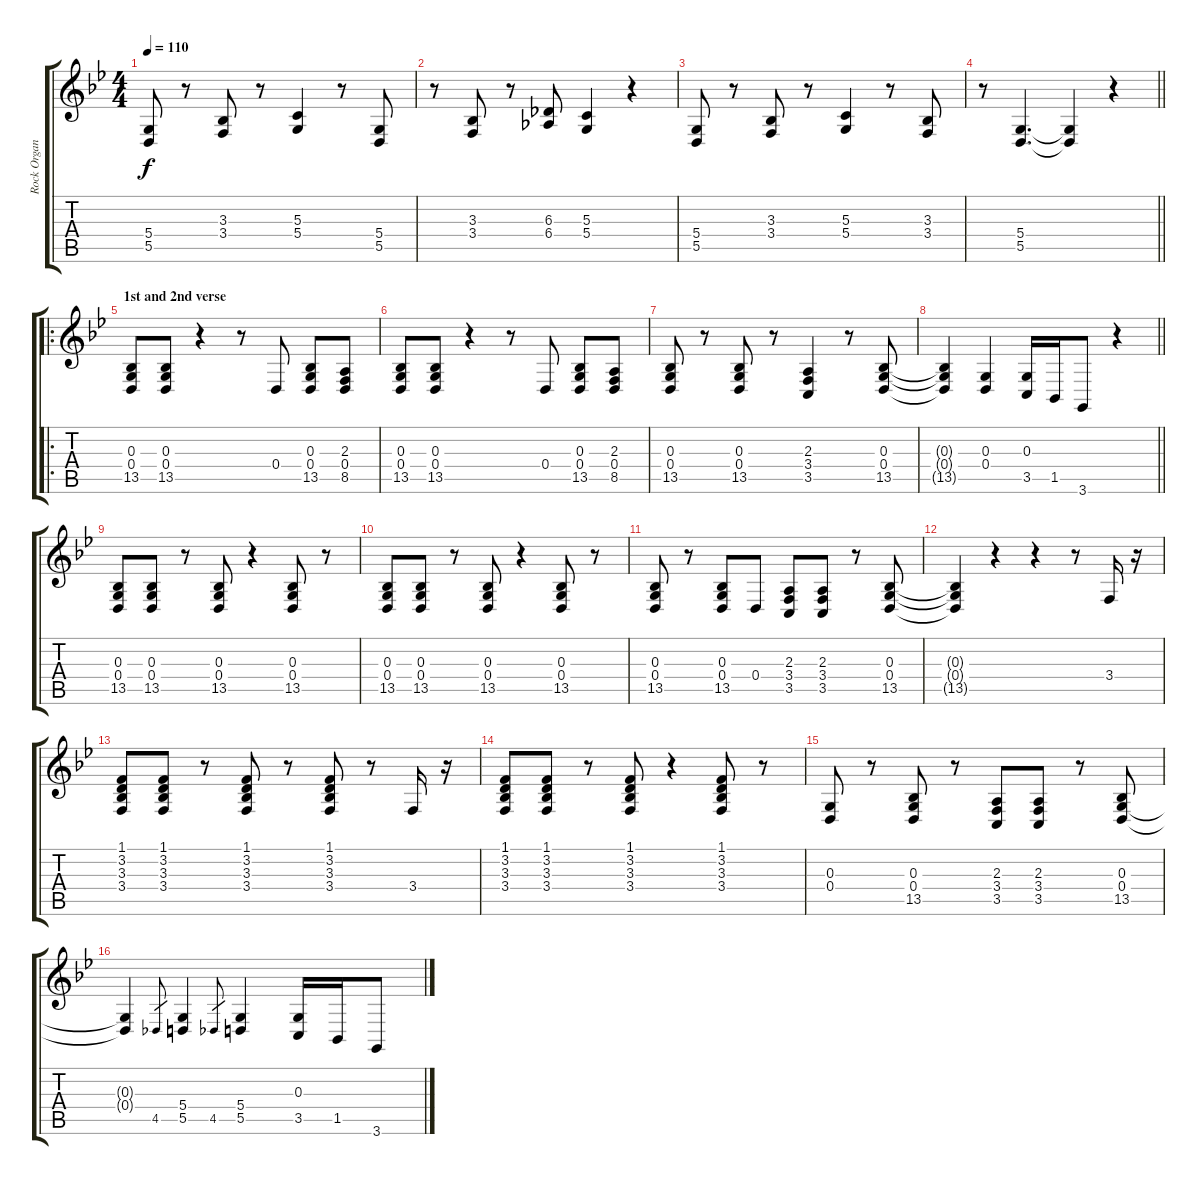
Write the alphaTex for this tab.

\track ("Rock Organ" "Rock Organ") {instrument rockorgan}
\staff {score tabs}
\tuning (E4 B3 G3 D3 A2 E2) {hide}
\ts (4 4)
\tempo 110
\clef g2
\ks bb
(5.4 5.5).8{dy f} r.8 (3.3 3.4).8 r.8 (5.3 5.4).4 r.8 (5.4 5.5).8 |
r.8 (3.3 3.4).8 r.8 (6.3 6.4).8 (5.3 5.4).4 r.4 |
(5.4 5.5).8 r.8 (3.3 3.4).8 r.8 (5.3 5.4).4 r.8 (3.3 3.4).8 |
\barLineRight lightlight
r.8 (5.4 5.5).4{d} (5.4{t} 5.5{t}).4 r.4 |
\ro
\section ("" "1st and 2nd verse")
(0.3 0.4 13.5).8{balance 11} (0.3 0.4 13.5).8 r.4 r.8 0.4.8 (0.3 0.4 13.5).8 (2.3 0.4 8.5).8 |
(0.3 0.4 13.5).8 (0.3 0.4 13.5).8 r.4 r.8 0.4.8 (0.3 0.4 13.5).8 (2.3 0.4 8.5).8 |
(0.3 0.4 13.5).8 r.8 (0.3 0.4 13.5).8 r.8 (2.3 3.4 3.5).4 r.8 (0.3 0.4 13.5).8 |
\barLineRight lightlight
(0.3{t} 0.4{t} 13.5{t}).4 (0.3 0.4).4 (0.3 3.5).16 1.5.16 3.6.8 r.4 |
(0.3 0.4 13.5).8 (0.3 0.4 13.5).8 r.8 (0.3 0.4 13.5).8 r.4 (0.3 0.4 13.5).8 r.8 |
(0.3 0.4 13.5).8 (0.3 0.4 13.5).8 r.8 (0.3 0.4 13.5).8 r.4 (0.3 0.4 13.5).8 r.8 |
(0.3 0.4 13.5).8 r.8 (0.3 0.4 13.5).8 0.4.8 (2.3 3.4 3.5).8 (2.3 3.4 3.5).8 r.8 (0.3 0.4 13.5).8 |
(0.3{t} 0.4{t} 13.5{t}).4 r.4 r.4 r.8 3.4.16 r.16 |
(1.1 3.2 3.3 3.4).8 (1.1 3.2 3.3 3.4).8 r.8 (1.1 3.2 3.3 3.4).8 r.8 (1.1 3.2 3.3 3.4).8 r.8 3.4.16 r.16 |
(1.1 3.2 3.3 3.4).8 (1.1 3.2 3.3 3.4).8 r.8 (1.1 3.2 3.3 3.4).8 r.4 (1.1 3.2 3.3 3.4).8 r.8 |
(0.3 0.4).8 r.8 (0.3 0.4 13.5).8 r.8 (2.3 3.4 3.5).8 (2.3 3.4 3.5).8 r.8 (0.3 0.4 13.5).8 |
(0.3{t} 0.4{t}).4 4.5.8{gr} (5.4 5.5).4 4.5.8{gr} (5.4 5.5).4 (0.3 3.5).16 1.5.16 3.6.8
